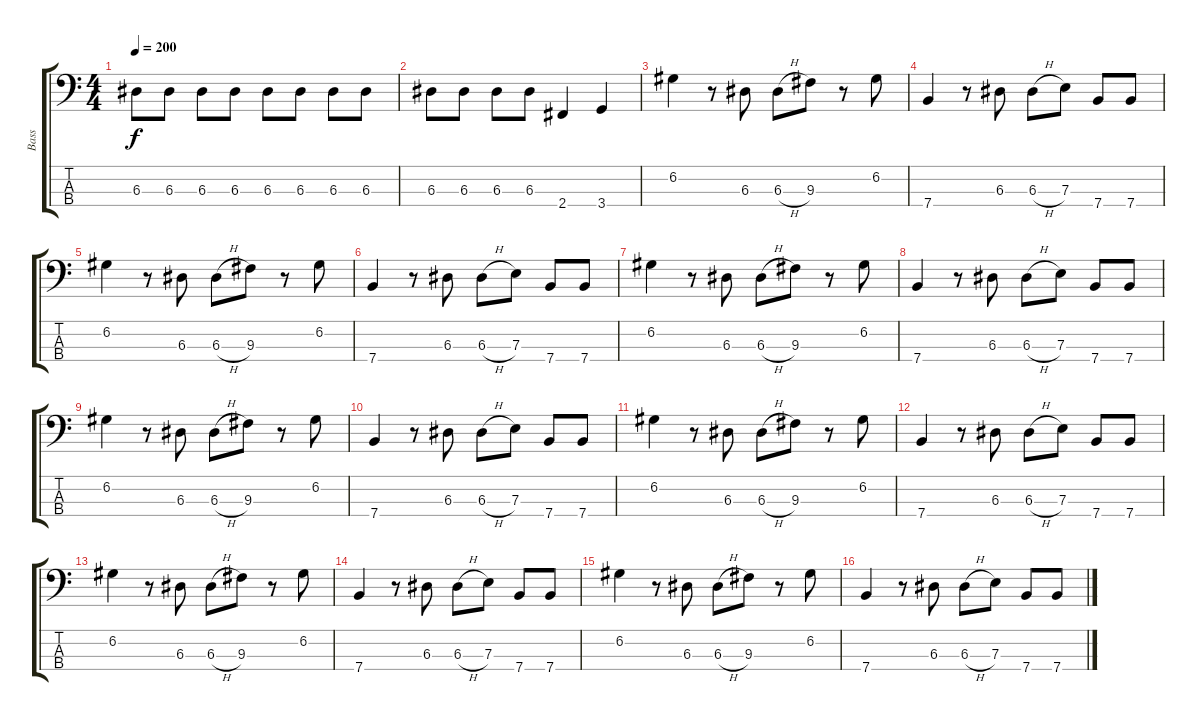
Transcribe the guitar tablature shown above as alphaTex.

\track ("Bass" "Bass") {instrument electricbassfinger}
\staff {score tabs}
\tuning (G2 D2 A1 E1) {hide}
\ts (4 4)
\tempo 200
\clef f4
\ks c
6.3.8{dy f} 6.3.8 6.3.8 6.3.8 6.3.8 6.3.8 6.3.8 6.3.8 |
6.3.8 6.3.8 6.3.8 6.3.8 2.4.4 3.4.4 |
6.2.4 r.8 6.3.8 6.3{h}.8 9.3.8 r.8 6.2.8 |
7.4.4 r.8 6.3.8 6.3{h}.8 7.3.8 7.4.8 7.4.8 |
6.2.4 r.8 6.3.8 6.3{h}.8 9.3.8 r.8 6.2.8 |
7.4.4 r.8 6.3.8 6.3{h}.8 7.3.8 7.4.8 7.4.8 |
6.2.4 r.8 6.3.8 6.3{h}.8 9.3.8 r.8 6.2.8 |
7.4.4 r.8 6.3.8 6.3{h}.8 7.3.8 7.4.8 7.4.8 |
6.2.4 r.8 6.3.8 6.3{h}.8 9.3.8 r.8 6.2.8 |
7.4.4 r.8 6.3.8 6.3{h}.8 7.3.8 7.4.8 7.4.8 |
6.2.4 r.8 6.3.8 6.3{h}.8 9.3.8 r.8 6.2.8 |
7.4.4 r.8 6.3.8 6.3{h}.8 7.3.8 7.4.8 7.4.8 |
6.2.4 r.8 6.3.8 6.3{h}.8 9.3.8 r.8 6.2.8 |
7.4.4 r.8 6.3.8 6.3{h}.8 7.3.8 7.4.8 7.4.8 |
6.2.4 r.8 6.3.8 6.3{h}.8 9.3.8 r.8 6.2.8 |
7.4.4 r.8 6.3.8 6.3{h}.8 7.3.8 7.4.8 7.4.8
